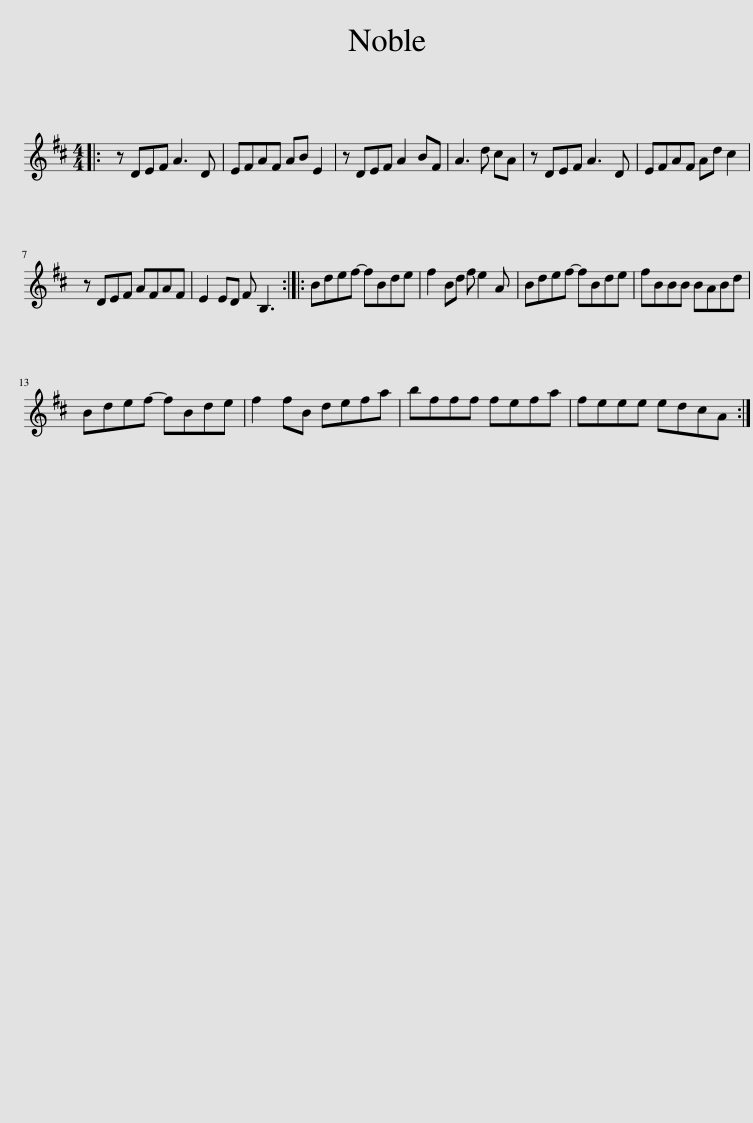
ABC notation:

X:1
L:1/8
M:4/4
I:linebreak $
K:D
V:1 treble
V:1
|: z DEF A3 D | EFAF AB E2 | z DEF A2 BF | A3 d cA | z DEF A3 D | %5
 EFAF Ad c2 |$ z DEF AFAF | E2 ED F B,3 :: Bdef- fBde | f2 Bd f e2 A | %10
 Bdef- fBde | fBBB BABd |$ Bdef- fBde | f2 fB defa | bfff fefa | %15
 feee edcA :| %16
